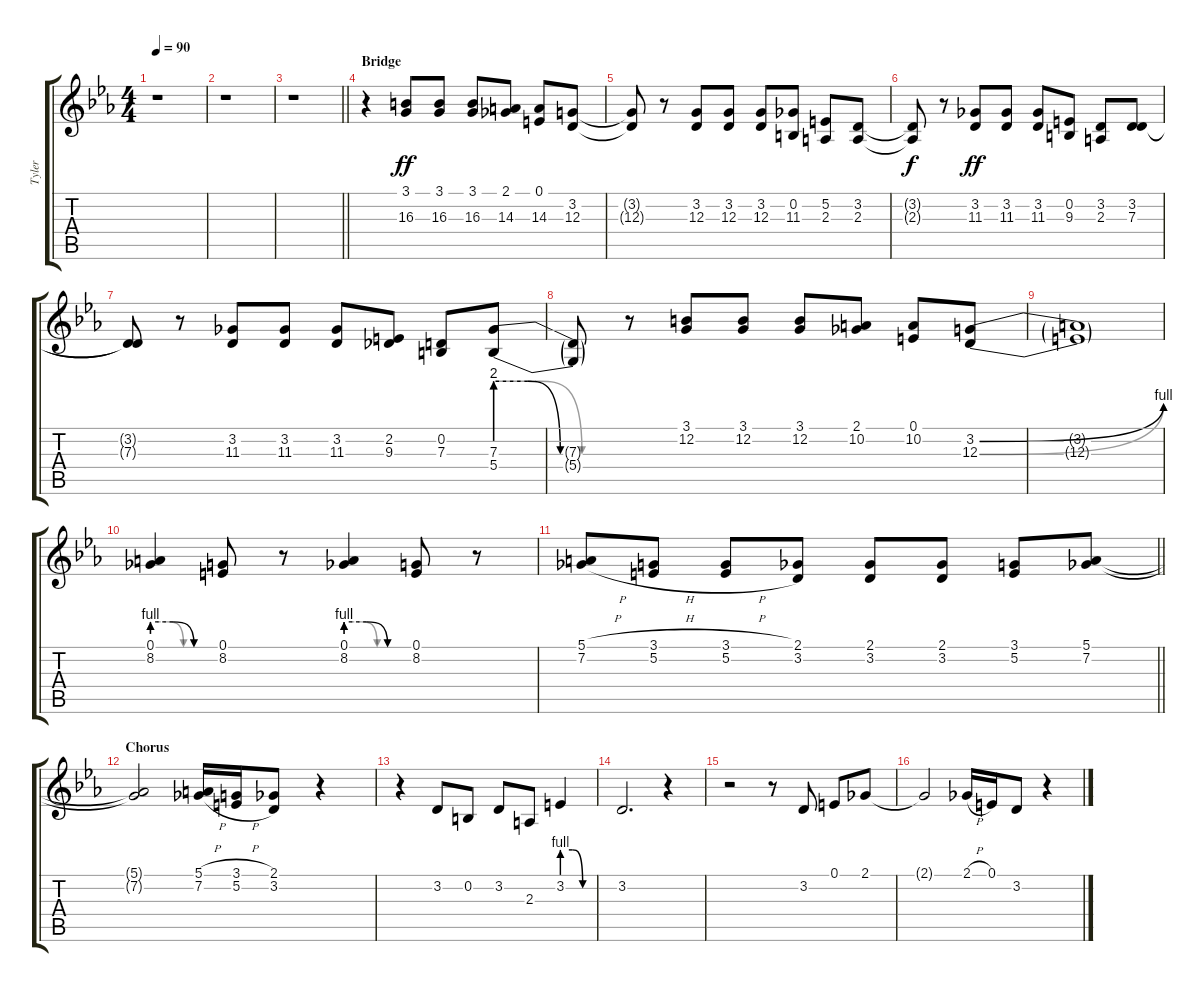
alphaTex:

\track ("Tyler" "Tyler") {instrument lead2sawtooth}
\staff {score tabs}
\tuning (E4 B3 G3 D3 A2 E2) {hide}
\ts (4 4)
\tempo 90
\clef g2
\ks eb
r.1{dy ff} |
r.1 |
\barLineRight lightlight
r.1 |
\section ("" "Bridge")
r.4 (3.1 16.3).8 (3.1 16.3).8 (3.1 16.3).8 (2.1 14.3).8 (0.1 14.3).8 (3.2 12.3).8 |
(3.2{t} 12.3{t}).8 r.8 (3.2 12.3).8 (3.2 12.3).8 (3.2 12.3).8 (0.2 11.3).8 (5.2 2.3).8 (3.2 2.3).8 |
(3.2{t} 2.3{t}).8{dy f} r.8 (3.2 11.3).8{dy ff} (3.2 11.3).8 (3.2 11.3).8 (0.2 9.3).8 (3.2 2.3).8 (3.2 7.3).8 |
(3.2{t} 7.3{t}).8 r.8 (3.2 11.3).8 (3.2 11.3).8 (3.2 11.3).8 (2.2 9.3).8 (0.2 7.3).8 (7.3{be (custom 0 8 15 8 30 0 60 0)} 5.4{be (custom 0 8 20 8 40 0 60 0)}).8 |
(7.3{t} 5.4{t}).8 r.8 (3.1 12.2).8 (3.1 12.2).8 (3.1 12.2).8 (2.1 10.2).8 (0.1 10.2).8 (3.2{be (bend 0 0 60 4)} 12.3{be (bend 0 0 60 4)}).8 |
(3.2{t} 12.3{t}).1 |
(0.1{be (custom 0 4 20 4 40 0 60 0)} 8.2{be (custom 0 4 15 4 30 0 60 0)}).4 (0.1 8.2).8 r.8 (0.1{be (custom 0 4 20 4 40 0 60 0)} 8.2{be (custom 0 4 15 4 30 0 60 0)}).4 (0.1 8.2).8 r.8 |
\barLineRight lightlight
(5.1{h} 7.2{h}).8 (3.1{h} 5.2{h}).8 (3.1{h} 5.2{h}).8 (2.1 3.2).8 (2.1 3.2).8 (2.1 3.2).8 (3.1 5.2).8 (5.1 7.2).8 |
\section ("" "Chorus")
(5.1{t} 7.2{t}).2 (5.1{h} 7.2{h}).16 (3.1{h} 5.2{h}).16 (2.1 3.2).8 r.4 |
r.4 3.2.8 0.2.8 3.2.8 2.3.8 3.2{be (custom 0 4 20 4 40 0 60 0)}.4 |
3.2.2{d} r.4 |
r.2 r.8 3.2.8 0.1.8 2.1.8 |
2.1{t}.2 2.1{h}.16 0.1.16 3.2.8 r.4
